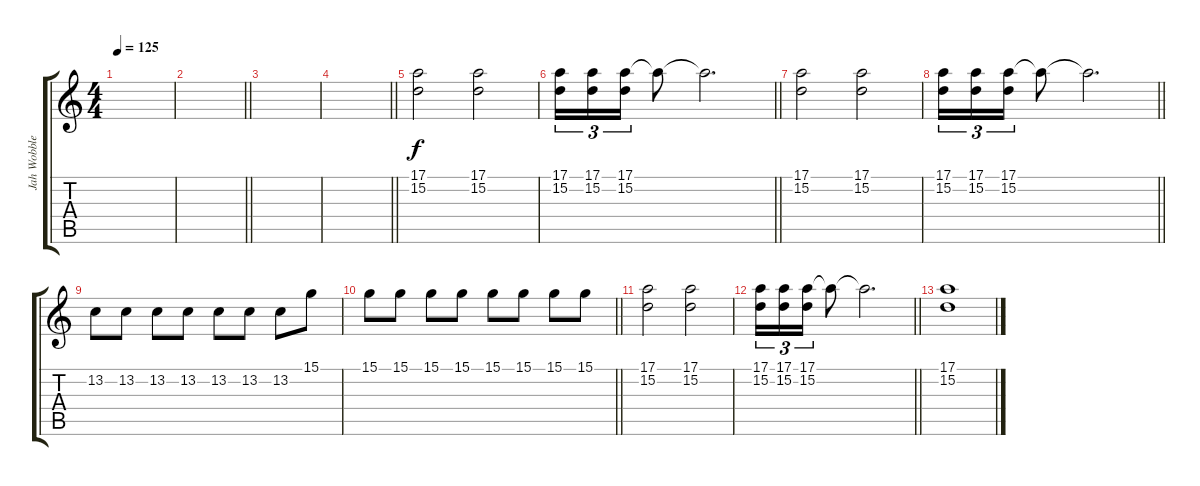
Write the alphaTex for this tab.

\track ("Jah Wobble (synthesiser)" "Jah Wobble") {instrument electricgrandpiano}
\staff {score tabs}
\tuning (E4 B3 G3 D3 A2 E2) {hide}
\ts (4 4)
\tempo 125
\clef g2
\ks c
|
\barLineRight lightlight
|
|
\barLineRight lightlight
|
(17.1 15.2).2 (17.1 15.2).2 |
\barLineRight lightlight
(17.1 15.2).16{tu (3 2)} (17.1 15.2).16{tu (3 2)} (17.1 15.2).16{tu (3 2)} 17.1{t}.8 17.1{t}.2{d} |
(17.1 15.2).2 (17.1 15.2).2 |
\barLineRight lightlight
(17.1 15.2).16{tu (3 2)} (17.1 15.2).16{tu (3 2)} (17.1 15.2).16{tu (3 2)} 17.1{t}.8 17.1{t}.2{d} |
13.2.8{volume 5} 13.2.8 13.2.8 13.2.8 13.2.8 13.2.8 13.2.8 15.1.8 |
\barLineRight lightlight
15.1.8 15.1.8 15.1.8 15.1.8 15.1.8 15.1.8 15.1.8 15.1.8 |
(17.1 15.2).2 (17.1 15.2).2 |
\barLineRight lightlight
(17.1 15.2).16{tu (3 2)} (17.1 15.2).16{tu (3 2)} (17.1 15.2).16{tu (3 2)} 17.1{t}.8 17.1{t}.2{d} |
(17.1 15.2).1
